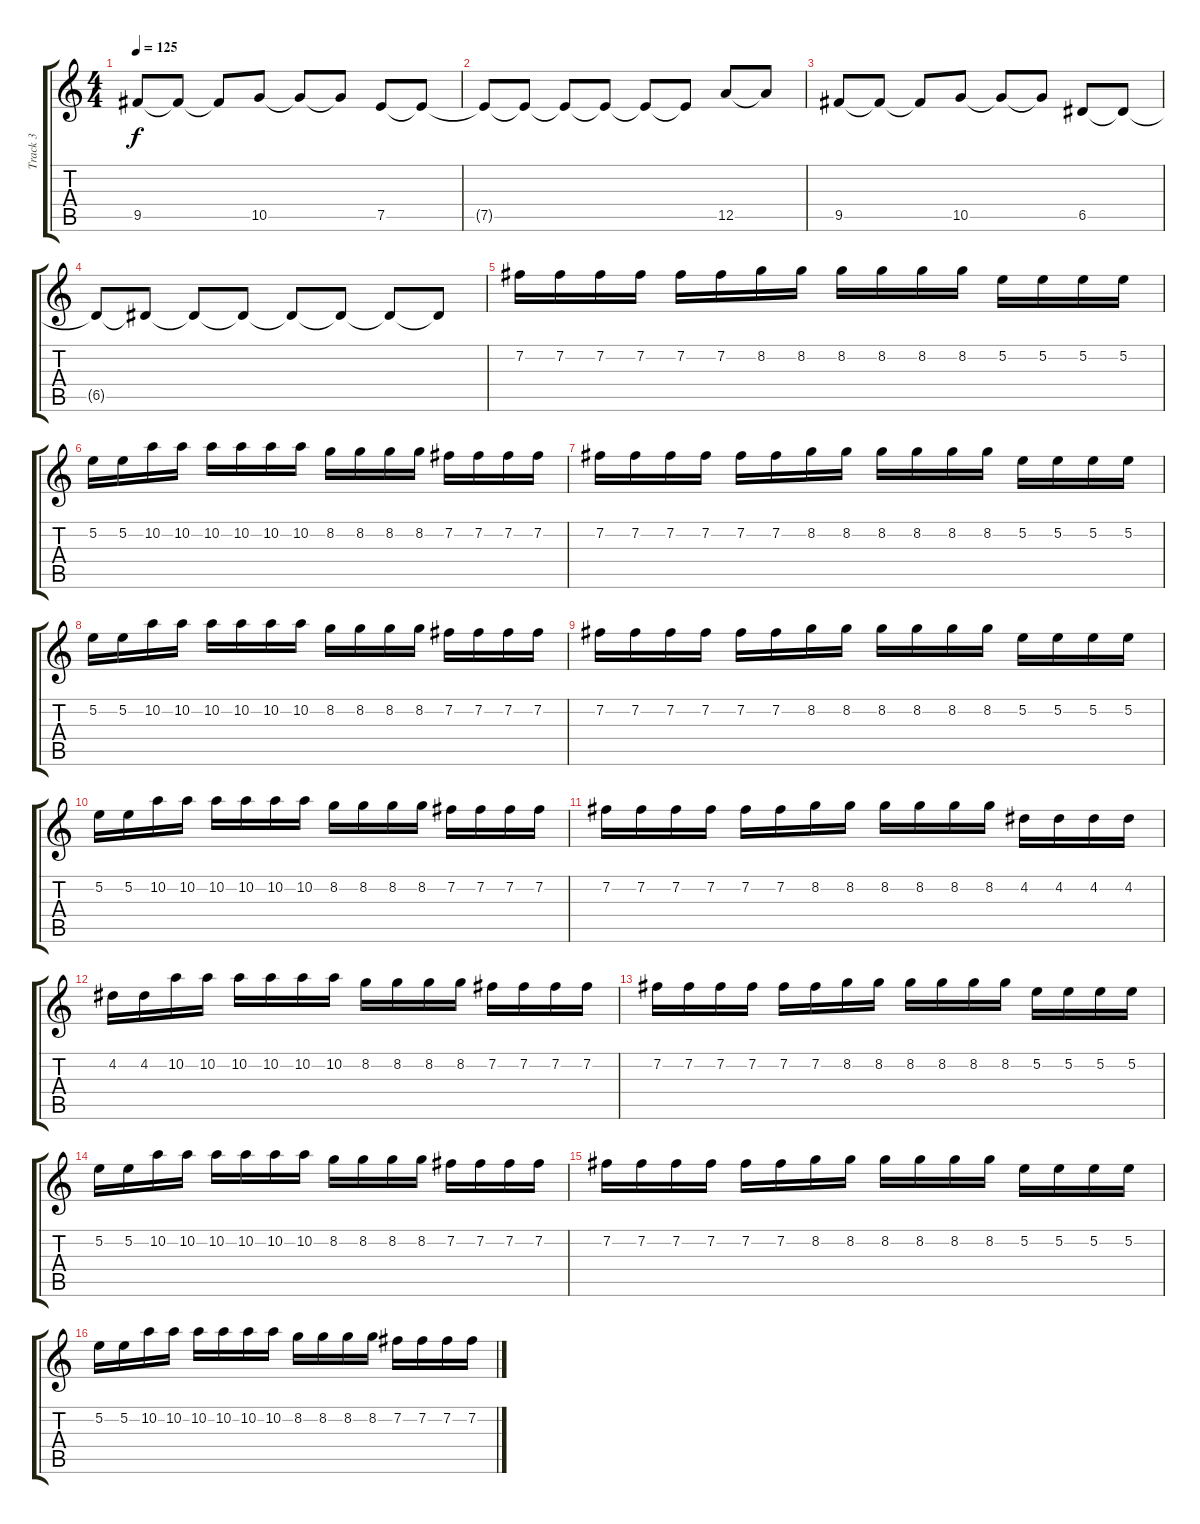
\track ("Track 3" "Track 3") {instrument distortionguitar}
\staff {score tabs}
\tuning (E4 B3 G3 D3 A2 E2) {hide}
\ts (4 4)
\tempo 125
\clef g2
\ks c
9.5.8{dy f} 9.5{t}.8 9.5{t}.8 10.5.8 10.5{t}.8 10.5{t}.8 7.5.8 7.5{t}.8 |
7.5{t}.8 7.5{t}.8 7.5{t}.8 7.5{t}.8 7.5{t}.8 7.5{t}.8 12.5.8 12.5{t}.8 |
9.5.8 9.5{t}.8 9.5{t}.8 10.5.8 10.5{t}.8 10.5{t}.8 6.5.8 6.5{t}.8 |
6.5{t}.8 6.5{t}.8 6.5{t}.8 6.5{t}.8 6.5{t}.8 6.5{t}.8 6.5{t}.8 6.5{t}.8 |
7.2.16 7.2.16 7.2.16 7.2.16 7.2.16 7.2.16 8.2.16 8.2.16 8.2.16 8.2.16 8.2.16 8.2.16 5.2.16 5.2.16 5.2.16 5.2.16 |
5.2.16 5.2.16 10.2.16 10.2.16 10.2.16 10.2.16 10.2.16 10.2.16 8.2.16 8.2.16 8.2.16 8.2.16 7.2.16 7.2.16 7.2.16 7.2.16 |
7.2.16 7.2.16 7.2.16 7.2.16 7.2.16 7.2.16 8.2.16 8.2.16 8.2.16 8.2.16 8.2.16 8.2.16 5.2.16 5.2.16 5.2.16 5.2.16 |
5.2.16 5.2.16 10.2.16 10.2.16 10.2.16 10.2.16 10.2.16 10.2.16 8.2.16 8.2.16 8.2.16 8.2.16 7.2.16 7.2.16 7.2.16 7.2.16 |
7.2.16 7.2.16 7.2.16 7.2.16 7.2.16 7.2.16 8.2.16 8.2.16 8.2.16 8.2.16 8.2.16 8.2.16 5.2.16 5.2.16 5.2.16 5.2.16 |
5.2.16 5.2.16 10.2.16 10.2.16 10.2.16 10.2.16 10.2.16 10.2.16 8.2.16 8.2.16 8.2.16 8.2.16 7.2.16 7.2.16 7.2.16 7.2.16 |
7.2.16 7.2.16 7.2.16 7.2.16 7.2.16 7.2.16 8.2.16 8.2.16 8.2.16 8.2.16 8.2.16 8.2.16 4.2.16 4.2.16 4.2.16 4.2.16 |
4.2.16 4.2.16 10.2.16 10.2.16 10.2.16 10.2.16 10.2.16 10.2.16 8.2.16 8.2.16 8.2.16 8.2.16 7.2.16 7.2.16 7.2.16 7.2.16 |
7.2.16 7.2.16 7.2.16 7.2.16 7.2.16 7.2.16 8.2.16 8.2.16 8.2.16 8.2.16 8.2.16 8.2.16 5.2.16 5.2.16 5.2.16 5.2.16 |
5.2.16 5.2.16 10.2.16 10.2.16 10.2.16 10.2.16 10.2.16 10.2.16 8.2.16 8.2.16 8.2.16 8.2.16 7.2.16 7.2.16 7.2.16 7.2.16 |
7.2.16 7.2.16 7.2.16 7.2.16 7.2.16 7.2.16 8.2.16 8.2.16 8.2.16 8.2.16 8.2.16 8.2.16 5.2.16 5.2.16 5.2.16 5.2.16 |
5.2.16 5.2.16 10.2.16 10.2.16 10.2.16 10.2.16 10.2.16 10.2.16 8.2.16 8.2.16 8.2.16 8.2.16 7.2.16 7.2.16 7.2.16 7.2.16
